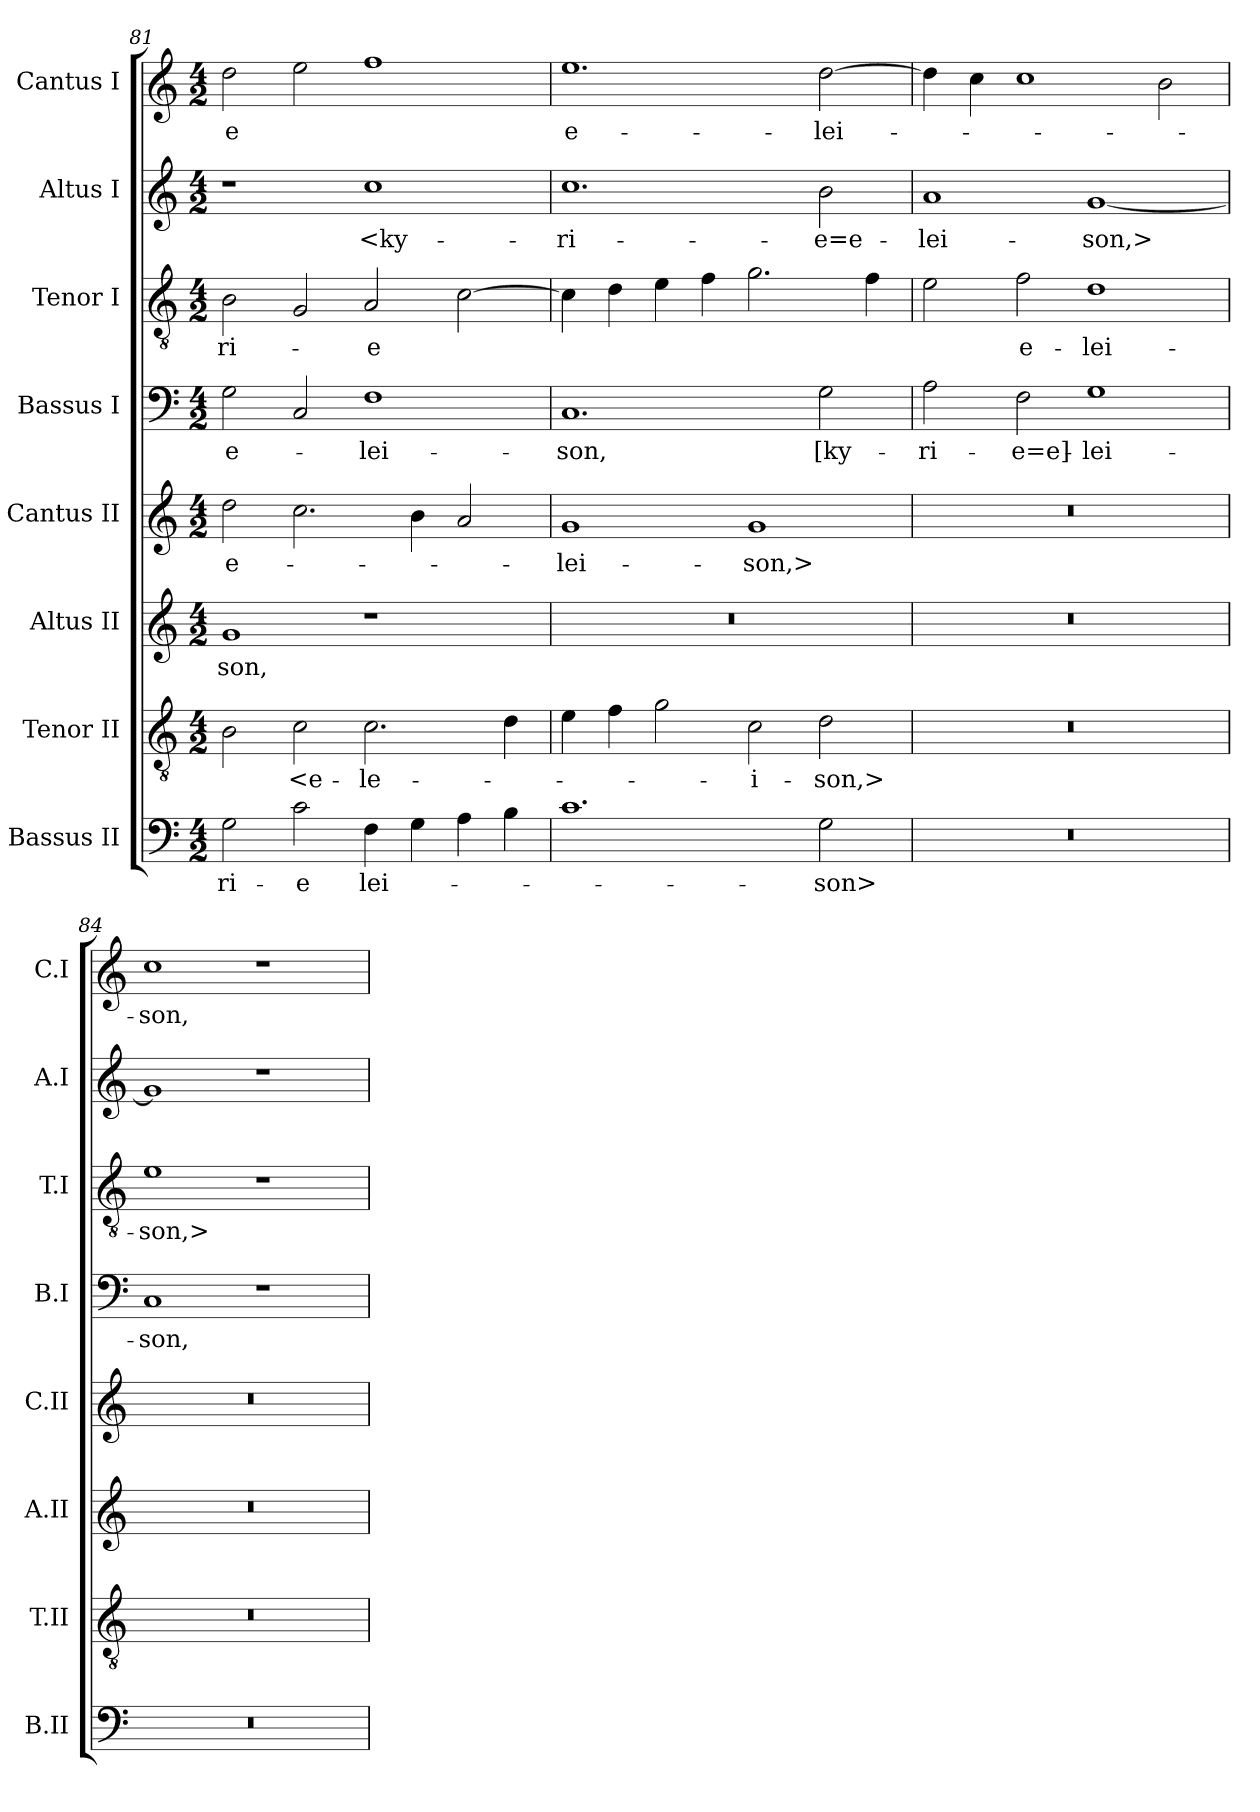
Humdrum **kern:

**kern	**text	**kern	**text	**kern	**text	**kern	**text	**kern	**text	**kern	**text	**kern	**text	**kern	**text
*part8	*part8	*part7	*part7	*part6	*part6	*part5	*part5	*part4	*part4	*part3	*part3	*part2	*part2	*part1	*part1
*staff8	*staff8	*staff7	*staff7	*staff6	*staff6	*staff5	*staff5	*staff4	*staff4	*staff3	*staff3	*staff2	*staff2	*staff1	*staff1
*I"Bassus II	*	*I"Tenor II	*	*I"Altus II	*	*I"Cantus II	*	*I"Bassus I	*	*I"Tenor I	*	*I"Altus I	*	*I"Cantus I	*
*I'B.II	*	*I'T.II	*	*I'A.II	*	*I'C.II	*	*I'B.I	*	*I'T.I	*	*I'A.I	*	*I'C.I	*
*clefF4	*	*clefGv2	*	*clefG2	*	*clefG2	*	*clefF4	*	*clefGv2	*	*clefG2	*	*clefG2	*
*	*	*ITrd7c12	*	*	*	*	*	*	*	*ITrd7c12	*	*	*	*	*
*k[]	*	*k[]	*	*k[]	*	*k[]	*	*k[]	*	*k[]	*	*k[]	*	*k[]	*
*C:	*	*C:	*	*C:	*	*C:	*	*C:	*	*C:	*	*C:	*	*C:	*
*M4/2	*	*M4/2	*	*M4/2	*	*M4/2	*	*M4/2	*	*M4/2	*	*M4/2	*	*M4/2	*
=81	=81	=81	=81	=81	=81	=81	=81	=81	=81	=81	=81	=81	=81	=81	=81
2G\	-ri-	2BB\	.	1g/	-son,	2dd\	e-	2G\	e-	2BB\	-ri-	1r	.	2dd\	-e
2c\	-e	2C\	<e-	.	.	2.cc\	.	2C/	.	2GG/	.	.	.	2ee\	.
4F\	lei-	2.C\	-le-	1r	.	.	.	1F\	-lei-	2AA/	-e	1cc\	<ky-	1ff\	.
4G\	.	.	.	.	.	4b\	.	.	.	.	.	.	.	.	.
4A\	.	.	.	.	.	2a/	.	.	.	[2C\	.	.	.	.	.
4B\	.	4D\	.	.	.	.	.	.	.	.	.	.	.	.	.
=82	=82	=82	=82	=82	=82	=82	=82	=82	=82	=82	=82	=82	=82	=82	=82
1.c\	.	4E\	.	0r	.	1g/	-lei-	1.C/	-son,	4C\]	.	1.cc\	-ri-	1.ee\	e-
.	.	4F\	.	.	.	.	.	.	.	4D\	.	.	.	.	.
.	.	2G\	.	.	.	.	.	.	.	4E\	.	.	.	.	.
.	.	.	.	.	.	.	.	.	.	4F\	.	.	.	.	.
.	.	2C\	-i-	.	.	1g/	-son,>	.	.	2.G\	.	.	.	.	.
2G\	-son>	2D\	-son,>	.	.	.	.	2G\	[ky-	.	.	2b\	-e=e-	[2dd\	-lei-
.	.	.	.	.	.	.	.	.	.	4F\	.	.	.	.	.
=83	=83	=83	=83	=83	=83	=83	=83	=83	=83	=83	=83	=83	=83	=83	=83
0r	.	0r	.	0r	.	0r	.	2A\	-ri-	2E\	.	1a/	-lei-	4dd\]	.
.	.	.	.	.	.	.	.	.	.	.	.	.	.	4cc\	.
.	.	.	.	.	.	.	.	2F\	-e=e]-	2F\	e-	.	.	1cc\	.
.	.	.	.	.	.	.	.	1G\	-lei-	1D\	-lei-	[1g/	-son,>	.	.
.	.	.	.	.	.	.	.	.	.	.	.	.	.	2b\	.
=84	=84	=84	=84	=84	=84	=84	=84	=84	=84	=84	=84	=84	=84	=84	=84
0r	.	0r	.	0r	.	0r	.	1C/	-son,	1E\	-son,>	1g/]	.	1cc\	-son,
.	.	.	.	.	.	.	.	1r	.	1r	.	1r	.	1r	.
=	=	=	=	=	=	=	=	=	=	=	=	=	=	=	=
*-	*-	*-	*-	*-	*-	*-	*-	*-	*-	*-	*-	*-	*-	*-	*-
